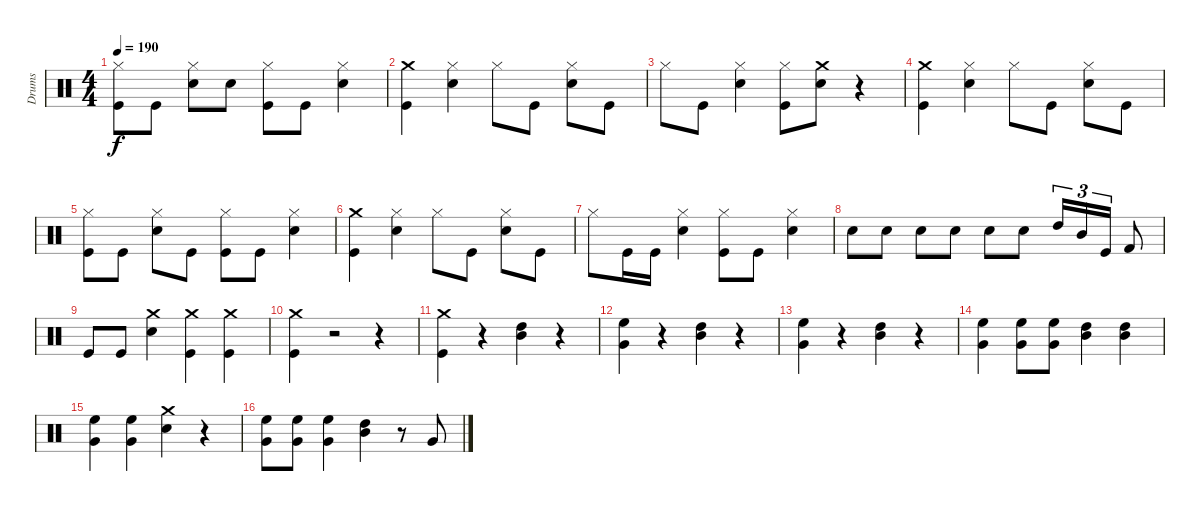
\track ("Drums" "Drums") {instrument percussion}
\staff {score}
\articulation defaults
\ts (4 4)
\tempo 190
\clef neutral
\ks c
("Hi-Hat (closed)" "Kick (hit)").8{dy f} "Kick (hit)".8 ("Snare (hit) 2" "Hi-Hat (closed)").8 "Snare (hit) 2".8 ("Hi-Hat (closed)" "Kick (hit)").8 "Kick (hit)".8 ("Snare (hit) 2" "Hi-Hat (closed)").4 |
("Kick (hit)" "Crash medium (hit)").4 ("Hi-Hat (closed)" "Snare (hit) 2").4 "Hi-Hat (closed)".8 "Kick (hit)".8 ("Snare (hit) 2" "Hi-Hat (closed)").8 "Kick (hit)".8 |
"Hi-Hat (closed)".8 "Kick (hit)".8 ("Snare (hit) 2" "Hi-Hat (closed)").4 ("Kick (hit)" "Hi-Hat (closed)").8 ("Snare (hit) 2" "Crash medium (hit)").8 r.4 |
("Kick (hit)" "Crash medium (hit)").4 ("Hi-Hat (closed)" "Snare (hit) 2").4 "Hi-Hat (closed)".8 "Kick (hit)".8 ("Snare (hit) 2" "Hi-Hat (closed)").8 "Kick (hit)".8 |
("Kick (hit)" "Hi-Hat (closed)").8 "Kick (hit)".8 ("Snare (hit) 2" "Hi-Hat (closed)").8 "Kick (hit)".8 ("Kick (hit)" "Hi-Hat (closed)").8 "Kick (hit)".8 ("Snare (hit) 2" "Hi-Hat (closed)").4 |
("Kick (hit)" "Crash medium (hit)").4 ("Hi-Hat (closed)" "Snare (hit) 2").4 "Hi-Hat (closed)".8 "Kick (hit)".8 ("Snare (hit) 2" "Hi-Hat (closed)").8 "Kick (hit)".8 |
"Hi-Hat (closed)".8 "Kick (hit)".16 "Kick (hit)".16 ("Snare (hit) 2" "Hi-Hat (closed)").4 ("Kick (hit)" "Hi-Hat (closed)").8 "Kick (hit)".8 ("Snare (hit) 2" "Hi-Hat (closed)").4 |
"Snare (hit) 2".8 "Snare (hit) 2".8 "Snare (hit) 2".8 "Snare (hit) 2".8 "Snare (hit) 2".8 "Snare (hit) 2".8 "High Tom (hit)".16{tu (3 2)} "Mid Tom (hit)".16{tu (3 2)} "Kick (hit)".16{tu (3 2)} "Kick (hit) 2".8 |
"Kick (hit)".8 "Kick (hit)".8 ("Snare (hit) 2" "Crash medium (hit)").4 ("Kick (hit)" "Crash medium (hit)").4 ("Kick (hit)" "Crash medium (hit)").4 |
("Crash medium (hit)" "Kick (hit)").4 r.2 r.4 |
("Kick (hit)" "Crash medium (hit)").4 r.4 ("High Tom (hit)" "Mid Tom (hit)").4 r.4 |
("Very Low Tom (hit)" "High Floor Tom (hit)").4 r.4 ("Mid Tom (hit)" "High Tom (hit)").4 r.4 |
("Very Low Tom (hit)" "High Floor Tom (hit)").4 r.4 ("Mid Tom (hit)" "High Tom (hit)").4 r.4 |
("High Floor Tom (hit)" "Very Low Tom (hit)").4 ("High Floor Tom (hit)" "Very Low Tom (hit)").8 ("High Floor Tom (hit)" "Very Low Tom (hit)").8 ("Mid Tom (hit)" "High Tom (hit)").4 ("Mid Tom (hit)" "High Tom (hit)").4 |
("Very Low Tom (hit)" "High Floor Tom (hit)").4 ("Very Low Tom (hit)" "High Floor Tom (hit)").4 ("Crash medium (hit)" "Snare (hit) 2").4 r.4 |
("Very Low Tom (hit)" "High Floor Tom (hit)").8 ("Very Low Tom (hit)" "High Floor Tom (hit)").8 ("Very Low Tom (hit)" "High Floor Tom (hit)").4 ("Mid Tom (hit)" "High Tom (hit)").4 r.8 "Very Low Tom (hit)".8
